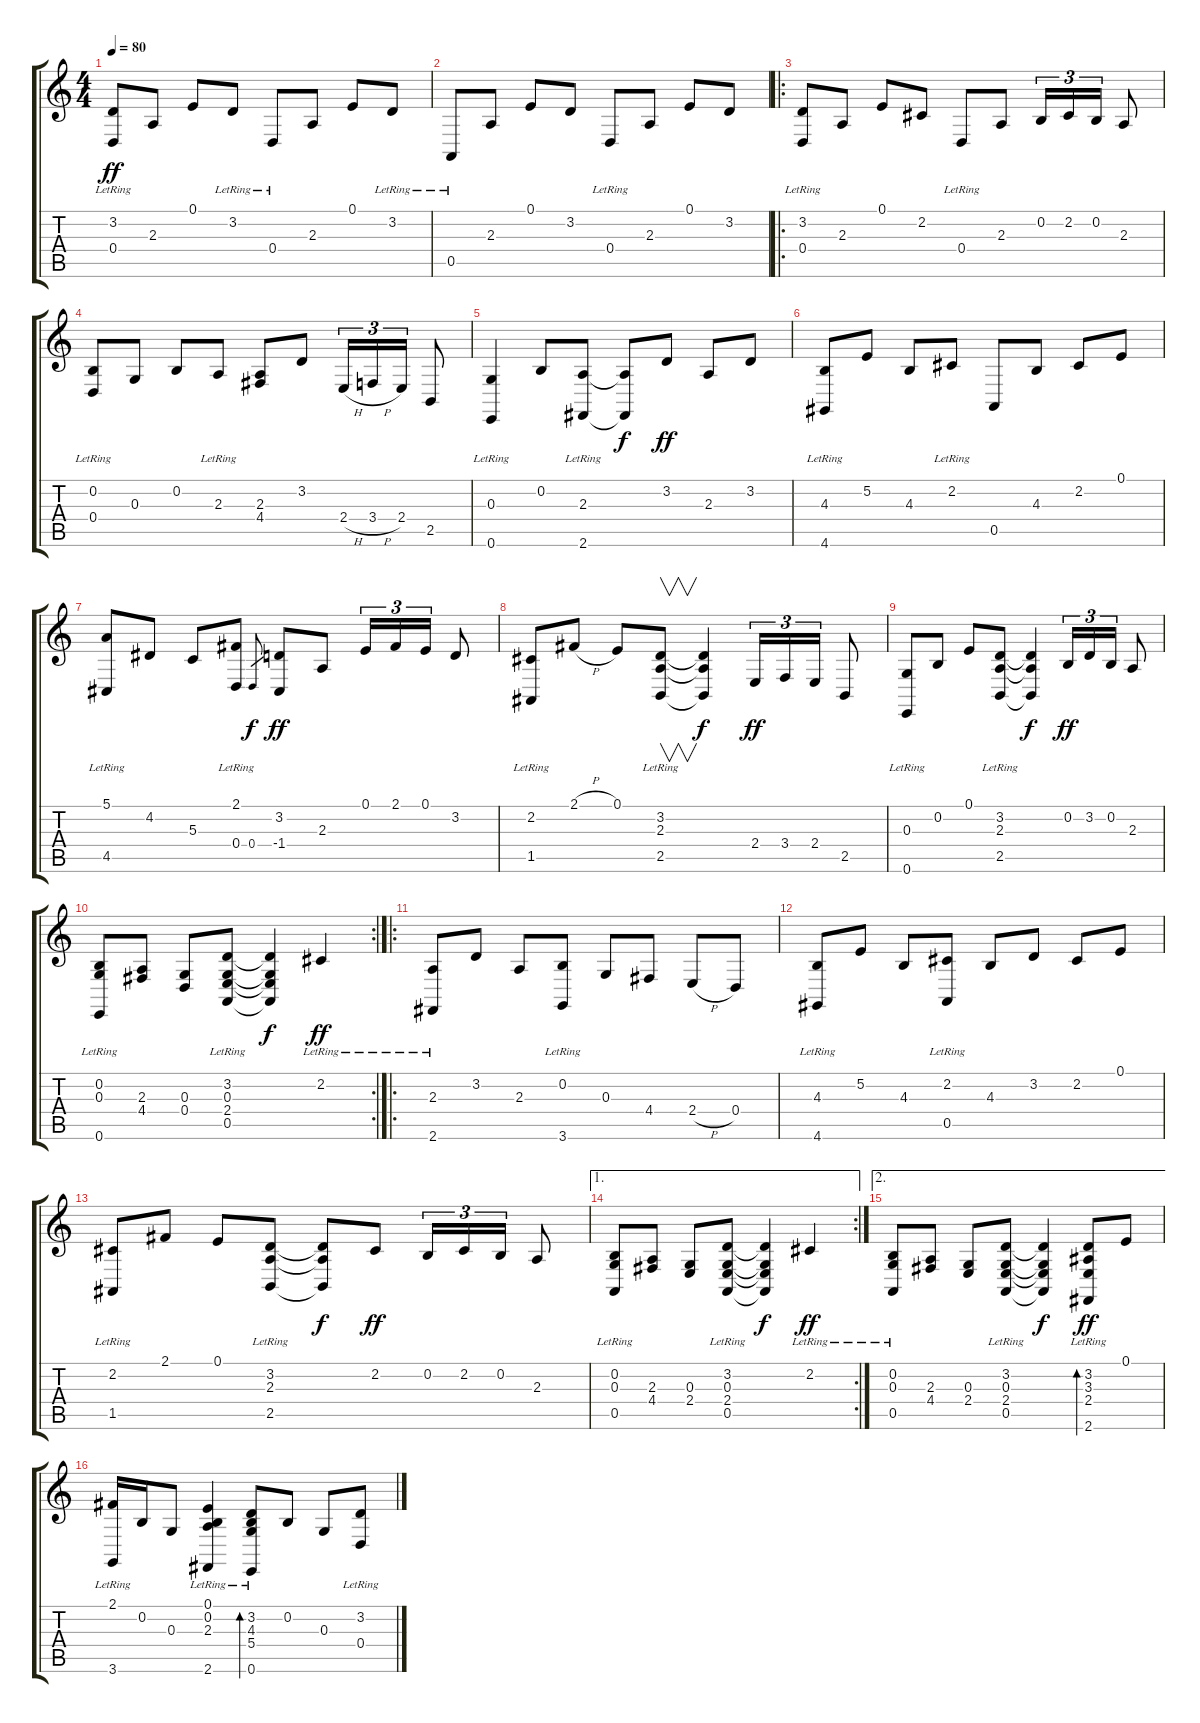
\track "" {instrument synthstrings1}
\staff {score tabs}
\tuning (E4 B3 G3 D3 A2 E2) {hide}
\ts (4 4)
\tempo 80
\clef g2
\ks c
(3.2 0.4{lr}).8{dy ff instrument synthstrings1} 2.3.8 0.1.8 3.2{lr}.8 0.4{lr}.8 2.3.8 0.1.8 3.2{lr}.8 |
0.5{lr}.8 2.3.8 0.1.8 3.2.8 0.4{lr}.8 2.3.8 0.1.8 3.2.8 |
\ro
(3.2 0.4{lr}).8 2.3.8 0.1.8 2.2.8 0.4{lr}.8 2.3.8 0.2.16{tu (3 2)} 2.2.16{tu (3 2)} 0.2.16{tu (3 2)} 2.3.8 |
(0.2 0.4{lr}).8 0.3.8 0.2.8 2.3{lr}.8 (2.3 4.4).8 3.2.8 2.4{h}.16{tu (3 2)} 3.4{h}.16{tu (3 2)} 2.4.16{tu (3 2)} 2.5.8 |
(0.3{lr} 0.6{lr}).4 0.2.8 (2.3{lr} 2.6{lr}).8 (2.3{t} 2.6{t}).8{dy f} 3.2.8{dy ff} 2.3.8 3.2.8 |
(4.3 4.6{lr}).8 5.2.8 4.3.8 2.2{lr}.8 0.5.8 4.3.8 2.2.8 0.1.8 |
(5.1 4.5{lr}).8 4.2.8 5.3.8 (2.1{lr} 0.4{lr}).8 0.4.8{gr dy f} (3.2 -1.4).8{dy ff} 2.3.8 0.1.16{tu (3 2)} 2.1.16{tu (3 2)} 0.1.16{tu (3 2)} 3.2.8 |
(2.2 1.5{lr}).8 2.1{h}.8 0.1.8 (3.2{lr} 2.3{lr} 2.5{lr}).8{v} (3.2{t} 2.3{t} 2.5{t}).4{dy f} 2.4.16{tu (3 2) dy ff} 3.4.16{tu (3 2)} 2.4.16{tu (3 2)} 2.5.8 |
(0.3 0.6{lr}).8 0.2.8 0.1.8 (3.2{lr} 2.3{lr} 2.5{lr}).8 (3.2{t} 2.3{t} 2.5{t}).4{dy f} 0.2.16{tu (3 2) dy ff} 3.2.16{tu (3 2)} 0.2.16{tu (3 2)} 2.3.8 |
\rc 2
(0.2 0.3 0.6{lr}).8 (2.3 4.4).8 (0.3 0.4).8 (3.2{lr} 0.3{lr} 2.4 0.5{lr}).8 (3.2{t} 0.3{t} 2.4{t} 0.5{t}).4{dy f} 2.2{lr}.4{dy ff} |
\ro
(2.3 2.6{lr}).8 3.2.8 2.3.8 (0.2 3.6{lr}).8 0.3.8 4.4.8 2.4{h}.8 0.4.8 |
(4.3 4.6{lr}).8 5.2.8 4.3.8 (2.2 0.5{lr}).8 4.3.8 3.2.8 2.2.8 0.1.8 |
(2.2 1.5{lr}).8 2.1.8 0.1.8 (3.2 2.3 2.5{lr}).8 (3.2{t} 2.3{t} 2.5{t}).8{dy f} 2.2.8{dy ff} 0.2.16{tu (3 2)} 2.2.16{tu (3 2)} 0.2.16{tu (3 2)} 2.3.8 |
\ae 1
\rc 2
(0.2 0.3 0.5{lr}).8 (2.3 4.4).8 (0.3 2.4).8 (3.2{lr} 0.3{lr} 2.4{lr} 0.5{lr}).8 (3.2{t} 0.3{t} 2.4{t} 0.5{t}).4{dy f} 2.2{lr}.4{dy ff} |
\ae 2
(0.2 0.3 0.5{lr}).8 (2.3 4.4).8 (0.3 2.4).8 (3.2{lr} 0.3{lr} 2.4{lr} 0.5{lr}).8 (3.2{t} 0.3{t} 2.4{t} 0.5{t}).4{dy f} (3.2{lr} 3.3{lr} 2.4{lr} 2.6{lr}).8{bd 120 dy ff} 0.1.8 |
(2.1 3.6{lr}).16 0.2.16 0.3.8 (0.1 0.2 2.3 2.6{lr}).4 (3.2 4.3 5.4 0.6{lr}).8{bd 120} 0.2.8 0.3.8 (3.2{lr} 0.4{lr}).8
